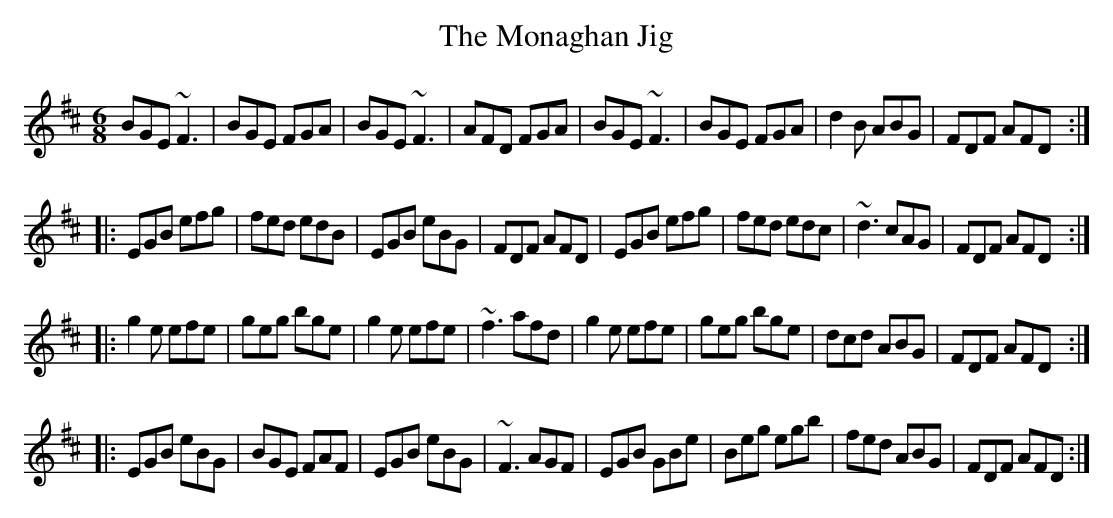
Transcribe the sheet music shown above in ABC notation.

X:1
T:The Monaghan Jig
M:6/8
L:1/8
K:Edor
BGE ~F3|BGE FGA|BGE ~F3|AFD FGA|BGE ~F3|BGE FGA|d2B ABG|FDF AFD:|
|:EGB efg|fed edB|EGB eBG|FDF AFD|EGB efg|fed edc|~d3 cAG|FDF AFD:|
|:g2e efe|geg bge|g2e efe|~f3 afd|g2e efe|geg bge|dcd ABG|FDF AFD:|
|:EGB eBG|BGE FAF|EGB eBG|~F3 AGF|EGB GBe|Beg egb|fed ABG|FDF AFD:|
